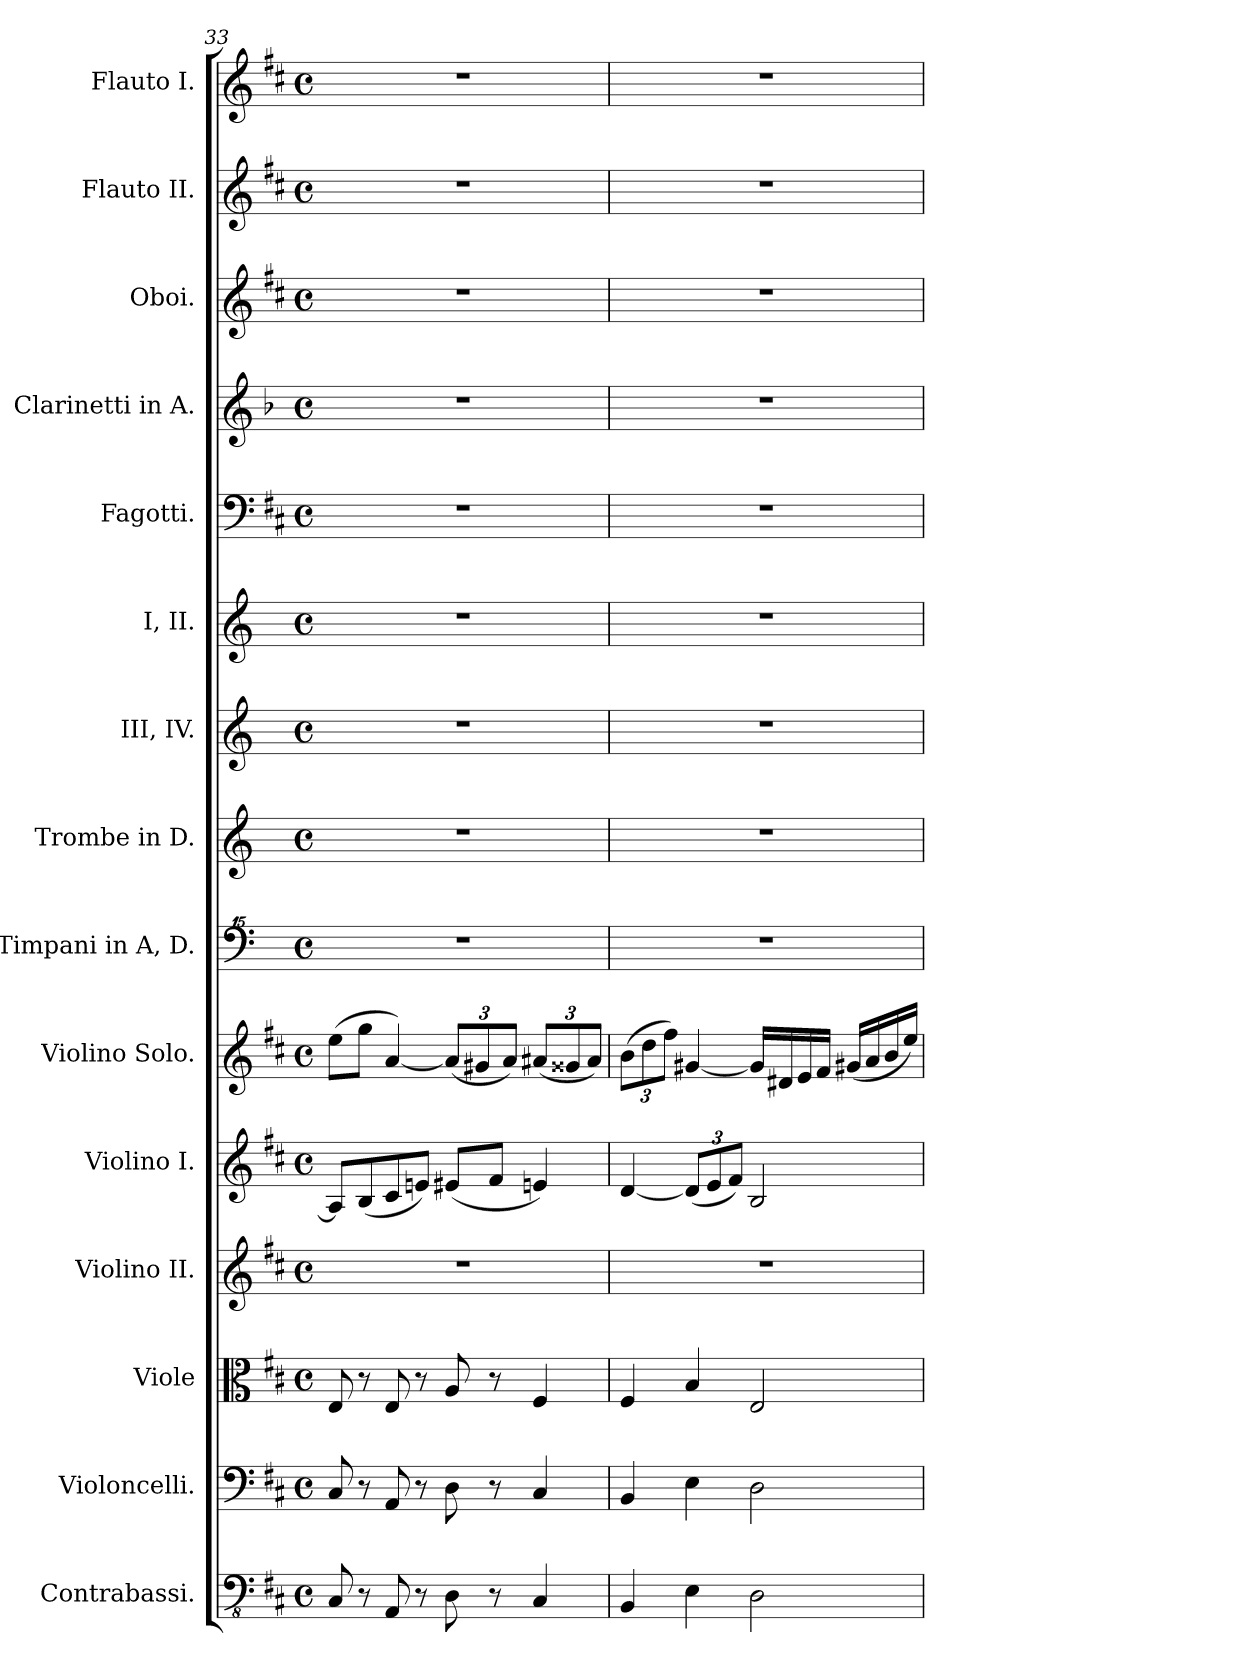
**kern	**kern	**kern	**kern	**kern	**kern	**kern	**kern	**kern	**kern	**kern	**kern	**kern	**kern	**kern
*part15	*part14	*part13	*part12	*part11	*part10	*part9	*part8	*part7	*part6	*part5	*part4	*part3	*part2	*part1
*staff15	*staff14	*staff13	*staff12	*staff11	*staff10	*staff9	*staff8	*staff7	*staff6	*staff5	*staff4	*staff3	*staff2	*staff1
*I"Contrabassi.	*I"Violoncelli.	*I"Viole	*I"Violino II.	*I"Violino I.	*I"Violino Solo.	*I"Timpani in A, D.	*I"Trombe in D.	*I"III, IV.	*I"I, II.	*I"Fagotti.	*I"Clarinetti in A.	*I"Oboi.	*I"Flauto II.	*I"Flauto I.
*I'Cbs.	*	*	*	*	*I'Vln.	*I'Timp.	*	*	*	*I'Fag.	*	*I'Ob.	*I'Fl.	*I'Fl.
*clefFv4	*clefF4	*clefC3	*clefG2	*clefG2	*clefG2	*clefF^^4	*clefG2	*clefG2	*clefG2	*clefF4	*clefG2	*clefG2	*clefG2	*clefG2
*	*	*	*	*	*	*ITrd7c12	*ITrd-1c-2	*ITrd4c7	*ITrd4c7	*	*ITrd2c3	*	*	*
*k[f#c#]	*k[f#c#]	*k[f#c#]	*k[f#c#]	*k[f#c#]	*k[f#c#]	*k[]	*k[f#c#]	*k[b-]	*k[b-]	*k[f#c#]	*k[f#c#]	*k[f#c#]	*k[f#c#]	*k[f#c#]
*M4/4	*M4/4	*M4/4	*M4/4	*M4/4	*M4/4	*M4/4	*M4/4	*M4/4	*M4/4	*M4/4	*M4/4	*M4/4	*M4/4	*M4/4
*met(c)	*met(c)	*met(c)	*met(c)	*met(c)	*met(c)	*met(c)	*met(c)	*met(c)	*met(c)	*met(c)	*met(c)	*met(c)	*met(c)	*met(c)
=33	=33	=33	=33	=33	=33	=33	=33	=33	=33	=33	=33	=33	=33	=33
8CC#/	8C#/	8E/	1r	8A/L]	(8ee\L	1r	1r	1r	1r	1r	1r	1r	1r	1r
8r	8r	8r	.	(8B/	8gg\J	.	.	.	.	.	.	.	.	.
8AAA/	8AA/	8E/	.	8c#/	[4a/)	.	.	.	.	.	.	.	.	.
8r	8r	8r	.	8en/J)	.	.	.	.	.	.	.	.	.	.
*	*	*	*	*	*Xbrackettup	*	*	*	*	*	*	*	*	*
8DD\	8D\	8A/	.	(8e#X/L	(12a/L]	.	.	.	.	.	.	.	.	.
.	.	.	.	.	12g#X/	.	.	.	.	.	.	.	.	.
8r	8r	8r	.	8f#/J	.	.	.	.	.	.	.	.	.	.
.	.	.	.	.	12a/J)	.	.	.	.	.	.	.	.	.
4CC#/	4C#/	4F#/	.	4en/)	(12a#X/L	.	.	.	.	.	.	.	.	.
.	.	.	.	.	12g##X/	.	.	.	.	.	.	.	.	.
.	.	.	.	.	12a#/J)	.	.	.	.	.	.	.	.	.
=34	=34	=34	=34	=34	=34	=34	=34	=34	=34	=34	=34	=34	=34	=34
4BBB/	4BB/	4F#/	1r	[4d/	(12b\L	1r	1r	1r	1r	1r	1r	1r	1r	1r
.	.	.	.	.	12dd\	.	.	.	.	.	.	.	.	.
.	.	.	.	.	12ff#\J)	.	.	.	.	.	.	.	.	.
*	*	*	*	*Xbrackettup	*	*	*	*	*	*	*	*	*	*
4EE\	4E\	4B/	.	(12d/L]	[4g#X/	.	.	.	.	.	.	.	.	.
.	.	.	.	12e/	.	.	.	.	.	.	.	.	.	.
.	.	.	.	12f#/J)	.	.	.	.	.	.	.	.	.	.
2DD\	2D\	2E/	.	2B/	16g#/LL]	.	.	.	.	.	.	.	.	.
.	.	.	.	.	16d#X/	.	.	.	.	.	.	.	.	.
.	.	.	.	.	16e/	.	.	.	.	.	.	.	.	.
.	.	.	.	.	16f#/JJ	.	.	.	.	.	.	.	.	.
.	.	.	.	.	(16g#X/LL	.	.	.	.	.	.	.	.	.
.	.	.	.	.	16a/	.	.	.	.	.	.	.	.	.
.	.	.	.	.	16b/	.	.	.	.	.	.	.	.	.
.	.	.	.	.	16ee/JJ)	.	.	.	.	.	.	.	.	.
=	=	=	=	=	=	=	=	=	=	=	=	=	=	=
*-	*-	*-	*-	*-	*-	*-	*-	*-	*-	*-	*-	*-	*-	*-
